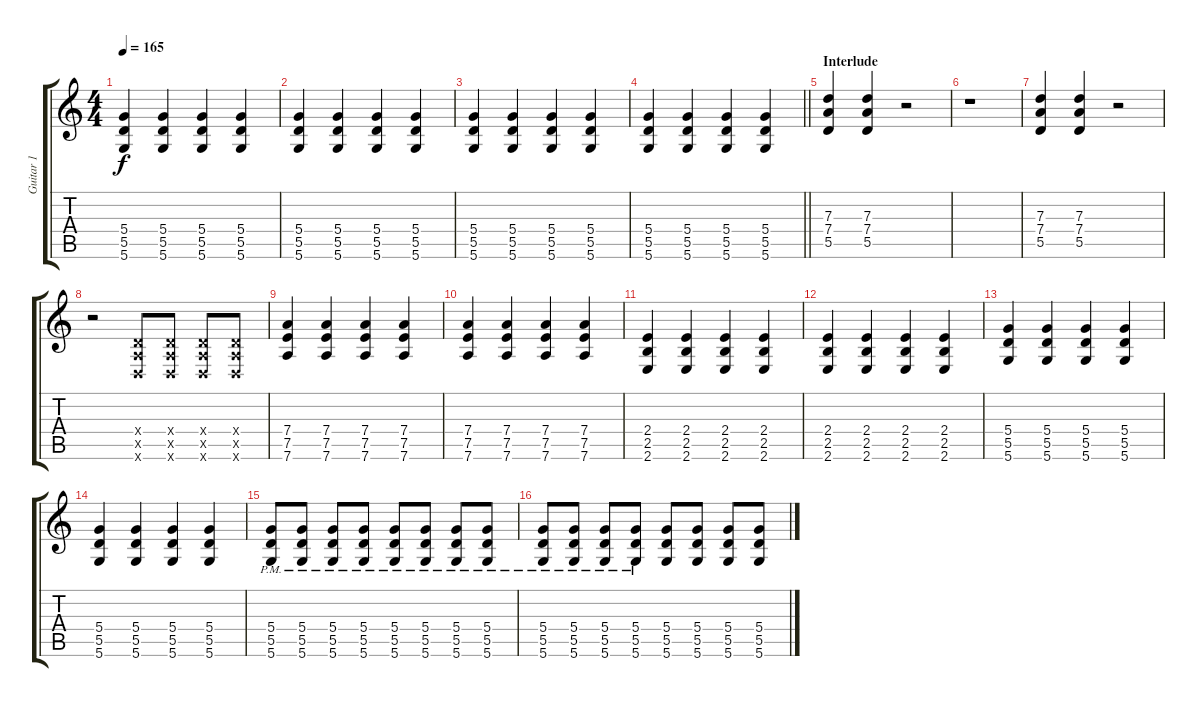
\track ("Guitar 1" "Guitar 1") {instrument overdrivenguitar}
\staff {score tabs}
\tuning (E4 B3 G3 D3 A2 D2) {hide}
\ts (4 4)
\tempo 165
\clef g2
\ks c
(5.4 5.5 5.6).4{dy f} (5.4 5.5 5.6).4 (5.4 5.5 5.6).4 (5.4 5.5 5.6).4 |
(5.4 5.5 5.6).4 (5.4 5.5 5.6).4 (5.4 5.5 5.6).4 (5.4 5.5 5.6).4 |
(5.4 5.5 5.6).4 (5.4 5.5 5.6).4 (5.4 5.5 5.6).4 (5.4 5.5 5.6).4 |
\barLineRight lightlight
(5.4 5.5 5.6).4 (5.4 5.5 5.6).4 (5.4 5.5 5.6).4 (5.4 5.5 5.6).4 |
\section ("" "Interlude")
(7.3 7.4 5.5).4 (7.3 7.4 5.5).4 r.2 |
r.1 |
(7.3 7.4 5.5).4 (7.3 7.4 5.5).4 r.2 |
r.2 (0.4{x} 0.5{x} 0.6{x}).8 (0.4{x} 0.5{x} 0.6{x}).8 (0.4{x} 0.5{x} 0.6{x}).8 (0.4{x} 0.5{x} 0.6{x}).8 |
(7.4 7.5 7.6).4 (7.4 7.5 7.6).4 (7.4 7.5 7.6).4 (7.4 7.5 7.6).4 |
(7.4 7.5 7.6).4 (7.4 7.5 7.6).4 (7.4 7.5 7.6).4 (7.4 7.5 7.6).4 |
(2.4 2.5 2.6).4 (2.4 2.5 2.6).4 (2.4 2.5 2.6).4 (2.4 2.5 2.6).4 |
(2.4 2.5 2.6).4 (2.4 2.5 2.6).4 (2.4 2.5 2.6).4 (2.4 2.5 2.6).4 |
(5.4 5.5 5.6).4 (5.4 5.5 5.6).4 (5.4 5.5 5.6).4 (5.4 5.5 5.6).4 |
(5.4 5.5 5.6).4 (5.4 5.5 5.6).4 (5.4 5.5 5.6).4 (5.4 5.5 5.6).4 |
(5.4{pm} 5.5{pm} 5.6{pm}).8 (5.4{pm} 5.5{pm} 5.6{pm}).8 (5.4{pm} 5.5{pm} 5.6{pm}).8 (5.4{pm} 5.5{pm} 5.6{pm}).8 (5.4{pm} 5.5{pm} 5.6{pm}).8 (5.4{pm} 5.5{pm} 5.6{pm}).8 (5.4{pm} 5.5{pm} 5.6{pm}).8 (5.4{pm} 5.5{pm} 5.6{pm}).8 |
(5.4{pm} 5.5{pm} 5.6{pm}).8 (5.4{pm} 5.5{pm} 5.6{pm}).8 (5.4{pm} 5.5{pm} 5.6{pm}).8 (5.4{pm} 5.5{pm} 5.6{pm}).8 (5.4 5.5 5.6).8 (5.4 5.5 5.6).8 (5.4 5.5 5.6).8 (5.4 5.5 5.6).8
